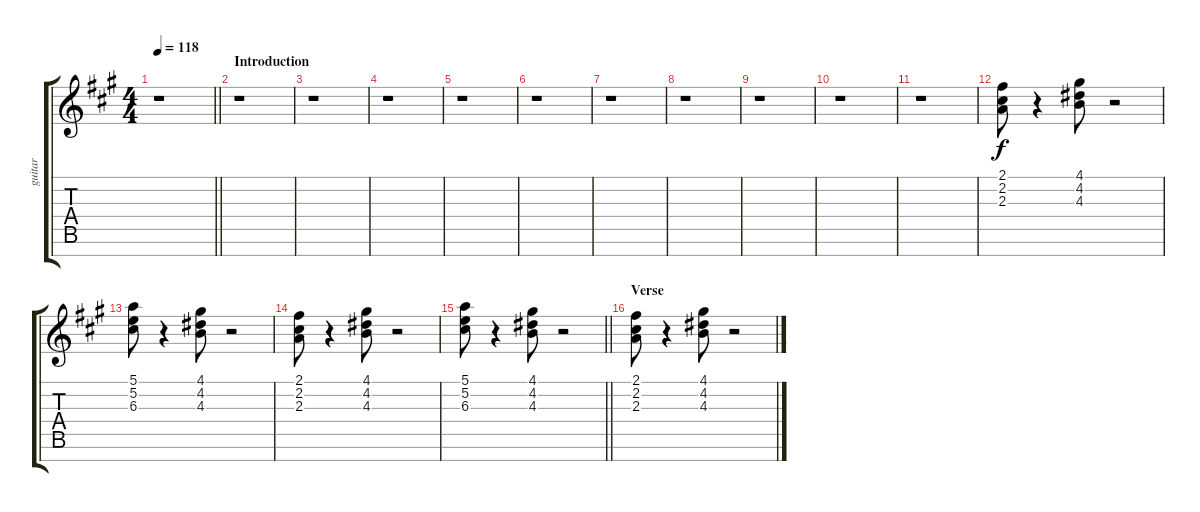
\track ("guitar" "guitar") {instrument overdrivenguitar}
\staff {score tabs}
\tuning (E4 B3 G3 D3 A2 E2 B1) {hide}
\ts (4 4)
\tempo 118
\clef g2
\barLineRight lightlight
\ks f#minor
r.1{dy f instrument overdrivenguitar} |
\section ("" "Introduction")
r.1 |
r.1 |
r.1 |
r.1 |
r.1 |
r.1 |
r.1 |
r.1 |
r.1 |
r.1 |
(2.1 2.2 2.3).8 r.4 (4.1 4.2 4.3).8 r.2 |
(5.1 5.2 6.3).8 r.4 (4.1 4.2 4.3).8 r.2 |
(2.1 2.2 2.3).8 r.4 (4.1 4.2 4.3).8 r.2 |
\barLineRight lightlight
(5.1 5.2 6.3).8 r.4 (4.1 4.2 4.3).8 r.2 |
\section ("" "Verse")
(2.1 2.2 2.3).8 r.4 (4.1 4.2 4.3).8 r.2
